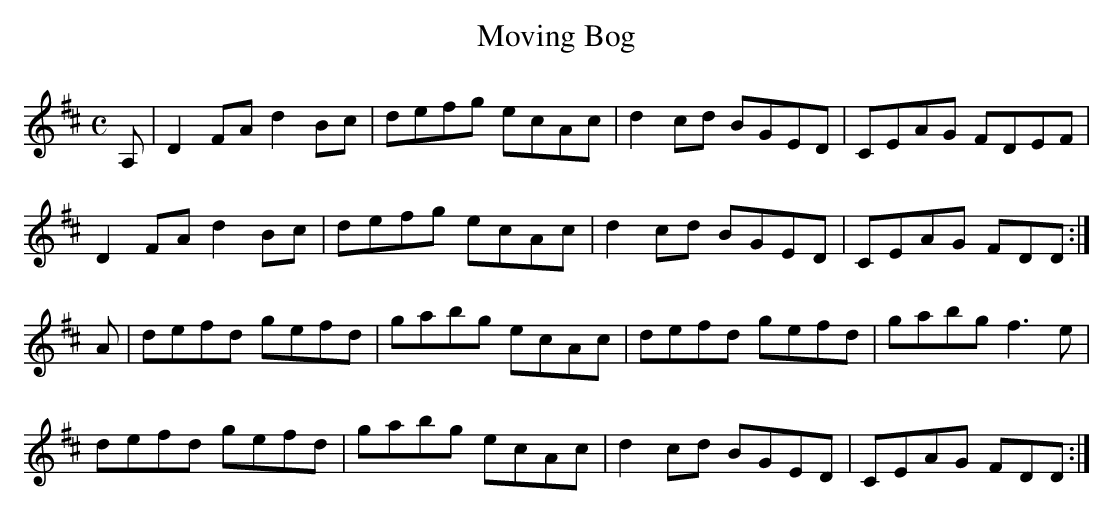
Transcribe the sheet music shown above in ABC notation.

X:1
T:Moving Bog
M:C
L:1/8
K:D Major
A,|D2FA d2Bc|defg ecAc|d2cd BGED|CEAG FDEF|!
D2FA d2Bc|defg ecAc|d2cd BGED|CEAG FDD:|!
A|defd gefd|gabg ecAc|defd gefd|gabg f3e|!
defd gefd|gabg ecAc|d2cd BGED|CEAG FDD:|!
